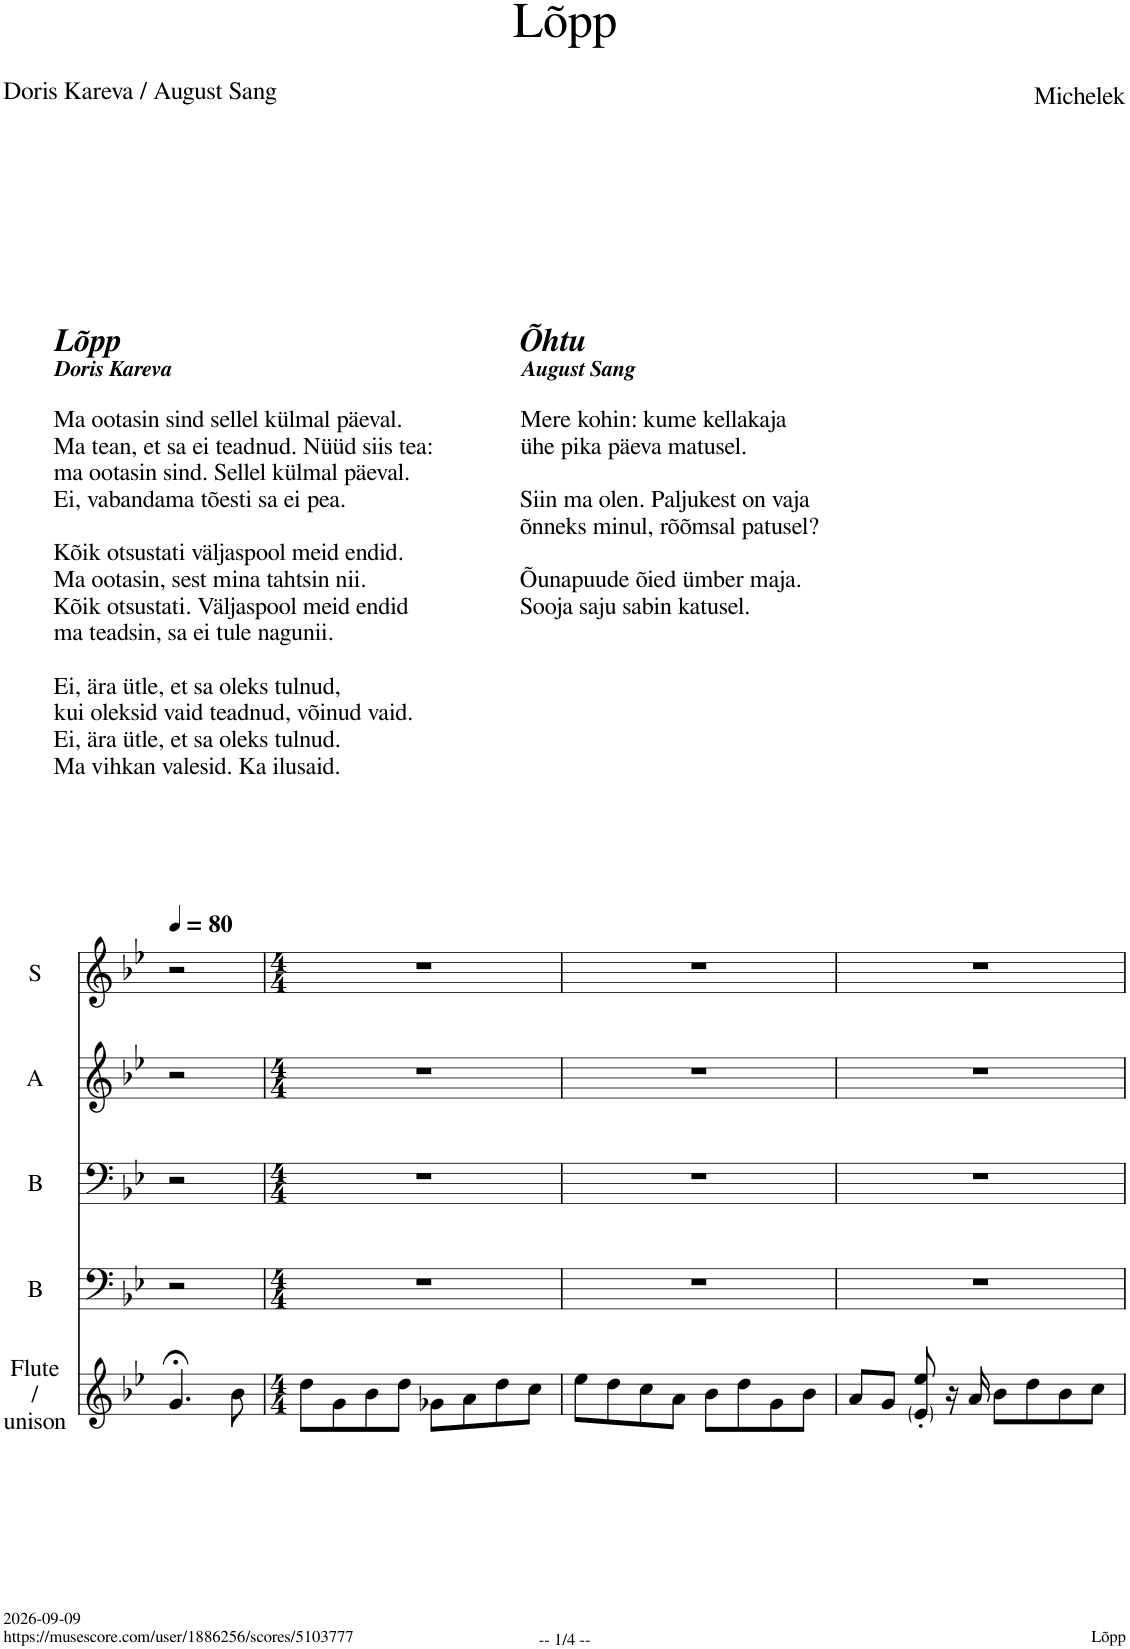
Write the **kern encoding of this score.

**kern	**kern	**kern	**kern	**kern
*part5	*part4	*part3	*part2	*part1
*staff5	*staff4	*staff3	*staff2	*staff1
*I"Flute / unison	*I"B	*I"B	*I"A	*I"S
*I'Fl.	*I'B2	*I'B	*I'A	*I'S
*clefG2	*clefF4	*clefF4	*clefG2	*clefG2
*	*	*	*Trd1c2	*
*k[b-e-]	*k[b-e-]	*k[b-e-]	*k[b-e-]	*k[b-e-]
=1	=1	=1	=1	=1
4.g;</	2r	2r	2r	2r
8b-\	.	.	.	.
=2	=2	=2	=2	=2
*M4/4	*M4/4	*M4/4	*M4/4	*M4/4
8dd\L	1r	1r	1r	1r
8g\	.	.	.	.
8b-\	.	.	.	.
8dd\J	.	.	.	.
8g-X\L	.	.	.	.
8a\	.	.	.	.
8dd\	.	.	.	.
8cc\J	.	.	.	.
=3	=3	=3	=3	=3
8ee-\L	1r	1r	1r	1r
8dd\	.	.	.	.
8cc\	.	.	.	.
8a\J	.	.	.	.
8b-\L	.	.	.	.
8dd\	.	.	.	.
8g\	.	.	.	.
8b-\J	.	.	.	.
=4	=4	=4	=4	=4
8a/L	1r	1r	1r	1r
8g/J	.	.	.	.
8e-/' 8ee-/'	.	.	.	.
16r	.	.	.	.
16a/	.	.	.	.
8b-\L	.	.	.	.
8dd\	.	.	.	.
8b-\	.	.	.	.
8cc\J	.	.	.	.
=	=	=	=	=
*-	*-	*-	*-	*-
